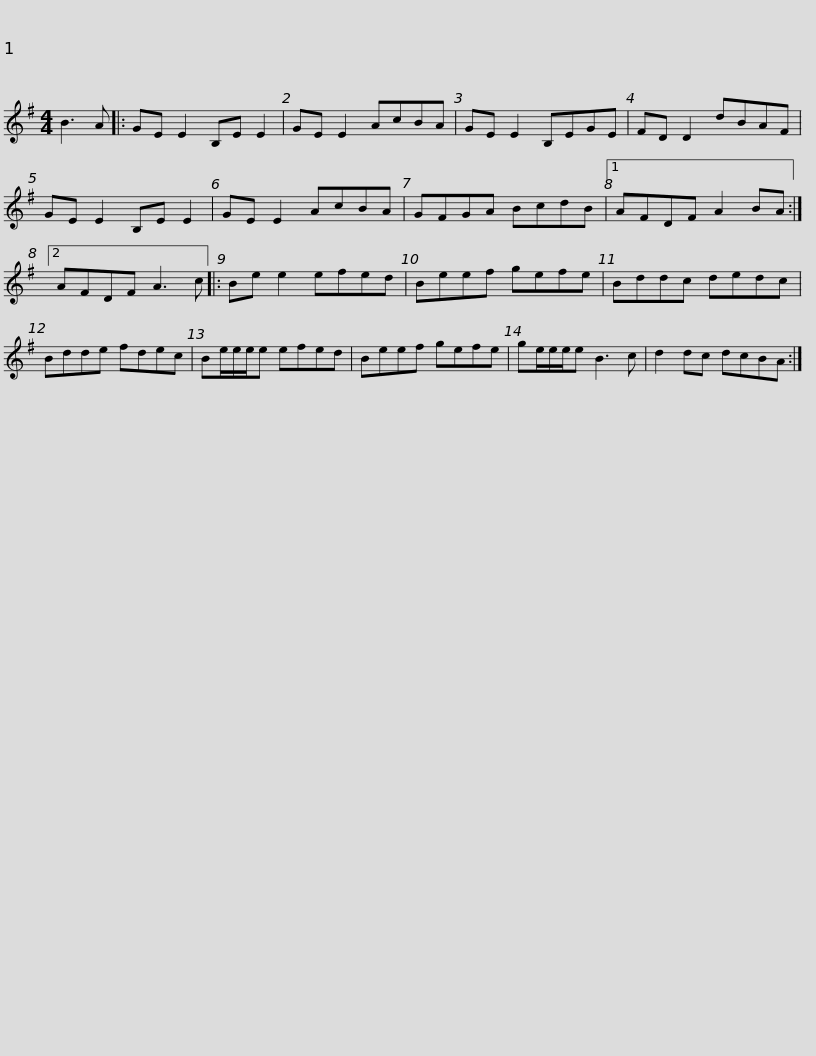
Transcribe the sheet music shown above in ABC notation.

X:1
L:1/8
M:4/4
I:linebreak $
K:G
V:1 treble
V:1
 B3 A |: GE E2 B,E E2 | GE E2 AcBA | GE E2 B,EGE | FD D2 dBAF | %5
 GE E2 B,E E2 | GE E2 AcBA |$ GFGA BcdB |1 AFDF A2 BA :|2 AFDF A3 c |: %10
 Be e2 efed | Beef gefe | Bddc dedc |$ Bdde fdec | Be/e/e/e efed | %15
 Beef gefe | ge/e/e/e B3 c | d2 dc dcBA :| %18
